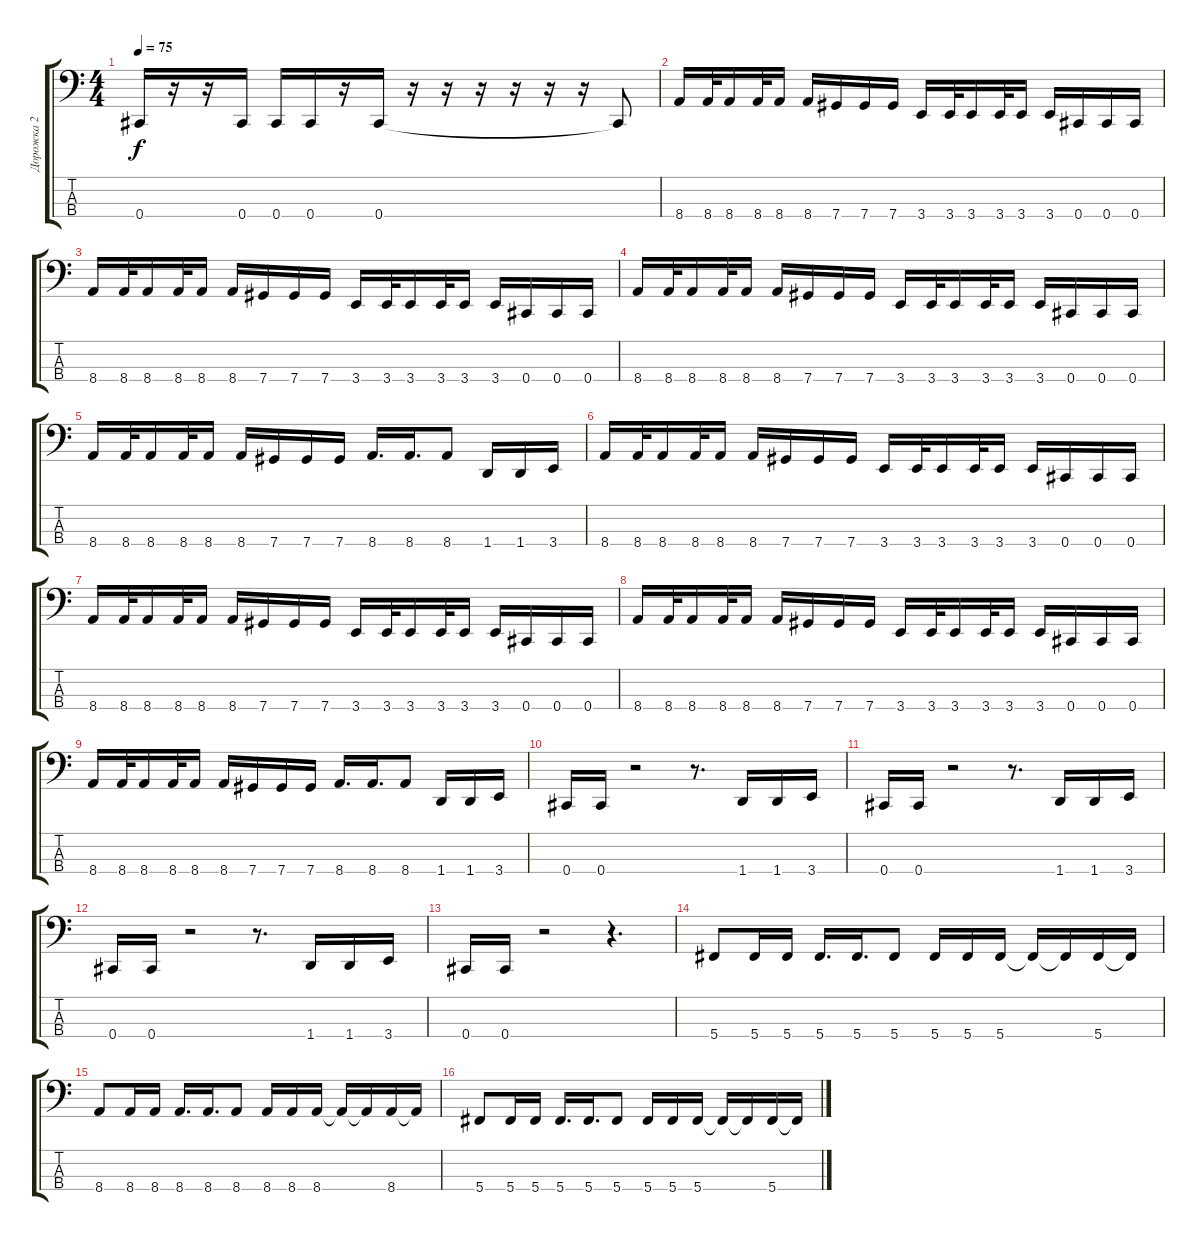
\track ("Дорожка 2" "Дорожка 2") {instrument electricbassfinger}
\staff {score tabs}
\tuning (Gb2 Db2 Ab1 Db1) {hide}
\ts (4 4)
\tempo 75
\clef f4
\ks c
0.4.16{dy f} r.16 r.16 0.4.16 0.4.16 0.4.16 r.16 0.4.16 r.16 r.16 r.16 r.16 r.16 r.16 0.4{t}.8 |
8.4.16 8.4.32 8.4.16 8.4.32 8.4.16 8.4.16 7.4.16 7.4.16 7.4.16 3.4.16 3.4.32 3.4.16 3.4.32 3.4.16 3.4.16 0.4.16 0.4.16 0.4.16 |
8.4.16 8.4.32 8.4.16 8.4.32 8.4.16 8.4.16 7.4.16 7.4.16 7.4.16 3.4.16 3.4.32 3.4.16 3.4.32 3.4.16 3.4.16 0.4.16 0.4.16 0.4.16 |
8.4.16 8.4.32 8.4.16 8.4.32 8.4.16 8.4.16 7.4.16 7.4.16 7.4.16 3.4.16 3.4.32 3.4.16 3.4.32 3.4.16 3.4.16 0.4.16 0.4.16 0.4.16 |
8.4.16 8.4.32 8.4.16 8.4.32 8.4.16 8.4.16 7.4.16 7.4.16 7.4.16 8.4.16{d} 8.4.16{d} 8.4.8 1.4.16 1.4.16 3.4.16 |
8.4.16 8.4.32 8.4.16 8.4.32 8.4.16 8.4.16 7.4.16 7.4.16 7.4.16 3.4.16 3.4.32 3.4.16 3.4.32 3.4.16 3.4.16 0.4.16 0.4.16 0.4.16 |
8.4.16 8.4.32 8.4.16 8.4.32 8.4.16 8.4.16 7.4.16 7.4.16 7.4.16 3.4.16 3.4.32 3.4.16 3.4.32 3.4.16 3.4.16 0.4.16 0.4.16 0.4.16 |
8.4.16 8.4.32 8.4.16 8.4.32 8.4.16 8.4.16 7.4.16 7.4.16 7.4.16 3.4.16 3.4.32 3.4.16 3.4.32 3.4.16 3.4.16 0.4.16 0.4.16 0.4.16 |
8.4.16 8.4.32 8.4.16 8.4.32 8.4.16 8.4.16 7.4.16 7.4.16 7.4.16 8.4.16{d} 8.4.16{d} 8.4.8 1.4.16 1.4.16 3.4.16 |
0.4.16 0.4.16 r.2 r.8{d} 1.4.16 1.4.16 3.4.16 |
0.4.16 0.4.16 r.2 r.8{d} 1.4.16 1.4.16 3.4.16 |
0.4.16 0.4.16 r.2 r.8{d} 1.4.16 1.4.16 3.4.16 |
0.4.16 0.4.16 r.2 r.4{d} |
5.4.8 5.4.16 5.4.16 5.4.16{d} 5.4.16{d} 5.4.8 5.4.16 5.4.16 5.4.16 5.4{t}.16 5.4{t}.16 5.4.16 5.4{t}.16 |
8.4.8 8.4.16 8.4.16 8.4.16{d} 8.4.16{d} 8.4.8 8.4.16 8.4.16 8.4.16 8.4{t}.16 8.4{t}.16 8.4.16 8.4{t}.16 |
5.4.8 5.4.16 5.4.16 5.4.16{d} 5.4.16{d} 5.4.8 5.4.16 5.4.16 5.4.16 5.4{t}.16 5.4{t}.16 5.4.16 5.4{t}.16
